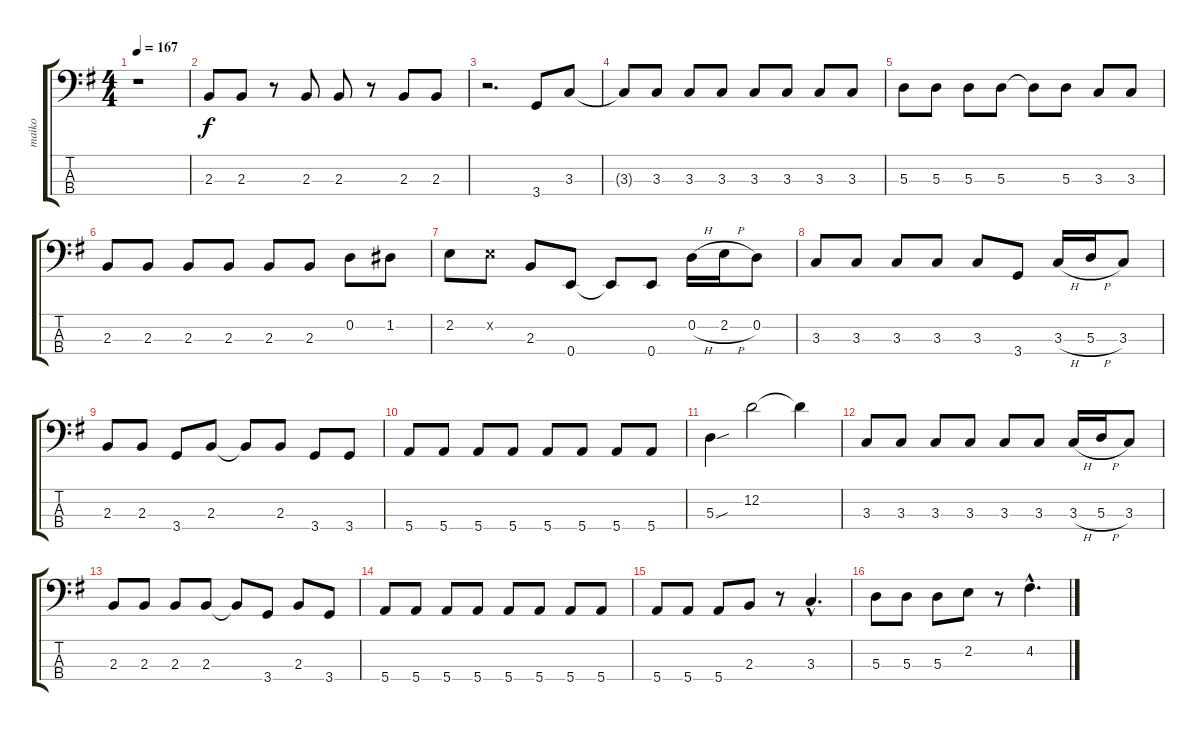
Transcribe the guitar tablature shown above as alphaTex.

\track ("maiko" "maiko") {instrument electricbassfinger}
\staff {score tabs}
\tuning (G2 D2 A1 E1) {hide}
\ts (4 4)
\tempo 167
\clef f4
\ks eminor
r.1{dy f instrument electricbassfinger} |
2.3.8 2.3.8 r.8 2.3.8 2.3.8 r.8 2.3.8 2.3.8 |
r.2{d} 3.4.8 3.3.8 |
3.3{t}.8 3.3.8 3.3.8 3.3.8 3.3.8 3.3.8 3.3.8 3.3.8 |
5.3.8 5.3.8 5.3.8 5.3.8 5.3{t}.8 5.3.8 3.3.8 3.3.8 |
2.3.8 2.3.8 2.3.8 2.3.8 2.3.8 2.3.8 0.2.8 1.2.8 |
2.2.8 2.2{x}.8 2.3.8 0.4.8 0.4{t}.8 0.4.8 0.2{h}.16 2.2{h}.16 0.2.8 |
3.3.8 3.3.8 3.3.8 3.3.8 3.3.8 3.4.8 3.3{h}.16 5.3{h}.16 3.3.8 |
2.3.8 2.3.8 3.4.8 2.3.8 2.3{t}.8 2.3.8 3.4.8 3.4.8 |
5.4.8 5.4.8 5.4.8 5.4.8 5.4.8 5.4.8 5.4.8 5.4.8 |
5.3{sou}.4 12.2.2 12.2{t}.4 |
3.3.8 3.3.8 3.3.8 3.3.8 3.3.8 3.3.8 3.3{h}.16 5.3{h}.16 3.3.8 |
2.3.8 2.3.8 2.3.8 2.3.8 2.3{t}.8 3.4.8 2.3.8 3.4.8 |
5.4.8 5.4.8 5.4.8 5.4.8 5.4.8 5.4.8 5.4.8 5.4.8 |
5.4.8 5.4.8 5.4.8 2.3.8 r.8 3.3{hac}.4{d} |
5.3.8 5.3.8 5.3.8 2.2.8 r.8 4.2{hac}.4{d}
